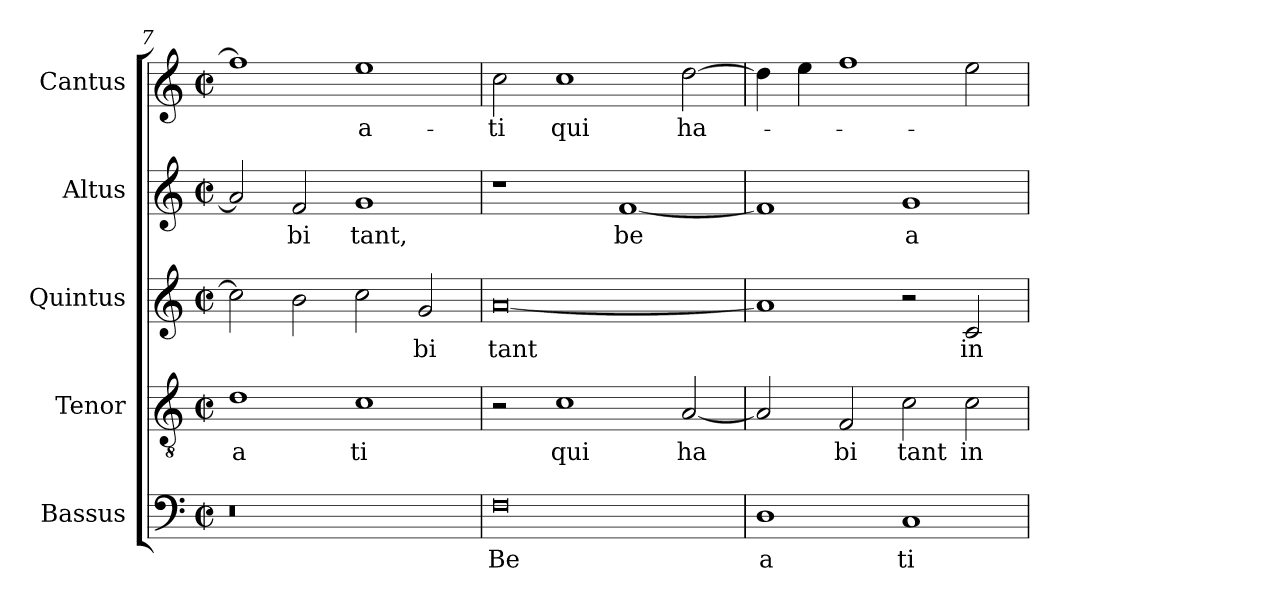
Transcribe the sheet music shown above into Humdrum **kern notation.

**kern	**text	**kern	**text	**kern	**text	**kern	**text	**kern	**text
*part5	*part5	*part4	*part4	*part3	*part3	*part2	*part2	*part1	*part1
*staff5	*staff5	*staff4	*staff4	*staff3	*staff3	*staff2	*staff2	*staff1	*staff1
*I"Bassus	*	*I"Tenor	*	*I"Quintus	*	*I"Altus	*	*I"Cantus	*
!!LO:LB:g=z
*clefF4	*	*clefGv2	*	*clefG2	*	*clefG2	*	*clefG2	*
*M2/2	*	*M2/2	*	*M2/2	*	*M2/2	*	*M2/2	*
*met(c|)	*	*met(c|)	*	*met(c|)	*	*met(c|)	*	*met(c|)	*
=7	=7	=7	=7	=7	=7	=7	=7	=7	=7
!	!	!	!LO:LY:b:cj	!	!	!	!	!	!
0r	.	1d	-a	2cc\]	.	2a/]	.	1ff]	.
!	!	!	!	!	!	!	!LO:LY:b:cj	!	!
.	.	.	.	2b\	.	2f/	bi	.	.
!	!	!	!LO:LY:b:cj	!	!	!	!LO:LY:b:cj	!	!LO:LY:b:cj
.	.	1c	ti	2cc\	.	1g	tant,	1ee	a-
!	!	!	!	!	!LO:LY:b:cj	!	!	!	!
.	.	.	.	2g/	bi	.	.	.	.
=8	=8	=8	=8	=8	=8	=8	=8	=8	=8
!	!LO:LY:b:cj	!	!	!	!LO:LY:b	!	!	!	!LO:LY:b:cj
0F	Be	2r	.	[<0a	tant	1r	.	2cc\	-ti
!	!	!	!LO:LY:b:cj	!	!	!	!	!	!LO:LY:b:cj
.	.	1c	qui	.	.	.	.	1cc	qui
!	!	!	!	!	!	!	!LO:LY:b:cj	!	!
.	.	.	.	.	.	[<1f	be	.	.
!	!	!	!LO:LY:b:cj	!	!	!	!	!	!LO:LY:b:cj
.	.	[<2A/	ha	.	.	.	.	[>2dd\	ha-
=9	=9	=9	=9	=9	=9	=9	=9	=9	=9
!	!LO:LY:b:cj	!	!	!	!	!	!	!	!
1D	a	2A/]	.	1a]	.	1f]	.	4dd\]	.
.	.	.	.	.	.	.	.	4ee\	.
!	!	!	!LO:LY:b:cj	!	!	!	!	!	!
.	.	2F/	bi	.	.	.	.	1ff	.
!	!LO:LY:b:cj	!	!LO:LY:b:cj	!	!	!	!LO:LY:b:cj	!	!
1C	ti	2c\	tant	2r	.	1g	a	.	.
!	!	!	!LO:LY:b:cj	!	!LO:LY:b:cj	!	!	!	!
.	.	2c\	in	2c/	in	.	.	2ee\	.
=	=	=	=	=	=	=	=	=	=
*-	*-	*-	*-	*-	*-	*-	*-	*-	*-
